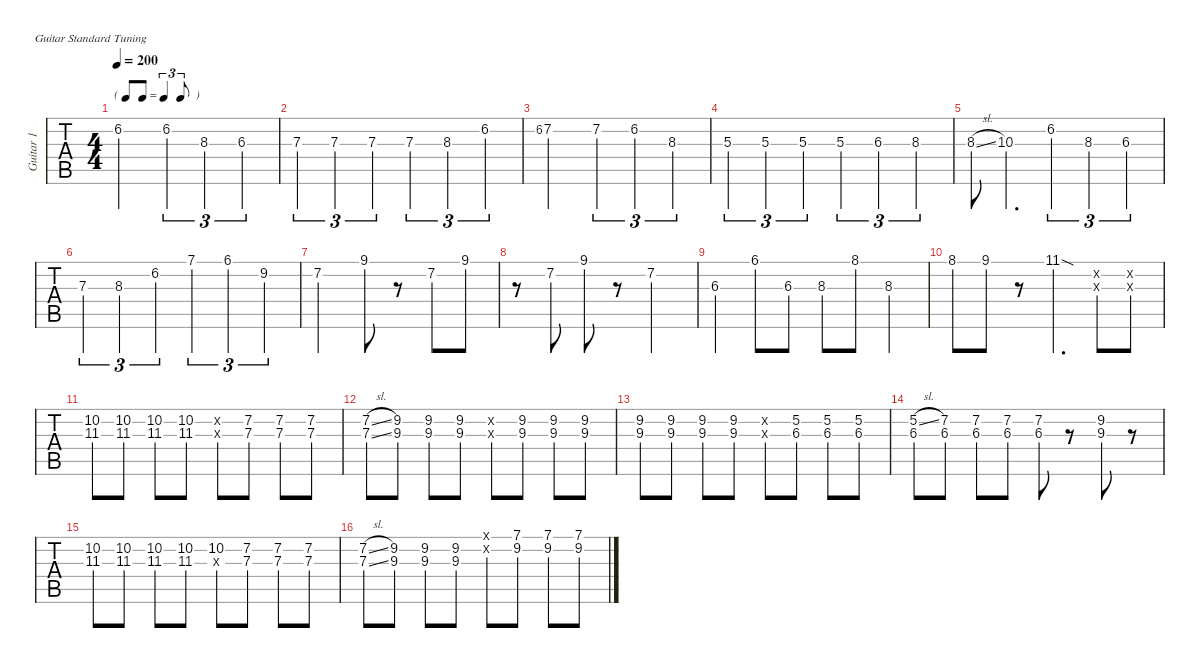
\defaultSystemsLayout 4
\hideDynamics
\bracketExtendMode nobrackets
\otherSystemsTrackNameOrientation horizontal
\track ("Guitar 1" "Guitar 1") {instrument acousticguitarsteel}
\staff {tabs}
\tuning (E4 B3 G3 D3 A2 E2)
\displaytranspose 0
\ts (4 4)
\tf triplet8th
\tempo 200
\clef g2
\ks c
6.2.2{dy mf beam Down} 6.2.4{tu (3 2) beam Down} 8.3{acc b}.4{tu (3 2) beam Down} 6.3{acc #}.4{tu (3 2) beam Down} |
7.3.4{tu (3 2) beam Down} 7.3.4{tu (3 2) beam Down} 7.3.4{tu (3 2) beam Down} 7.3.4{tu (3 2) beam Down} 8.3{acc b}.4{tu (3 2) beam Down} 6.2.4{tu (3 2) beam Down} |
6.2.8{gr} 7.2{acc #}.2{beam Down} 7.2{acc #}.4{tu (3 2) beam Down} 6.2.4{tu (3 2) beam Down} 8.3{acc b}.4{tu (3 2) beam Down} |
5.3.4{tu (3 2) beam Down} 5.3.4{tu (3 2) beam Down} 5.3.4{tu (3 2) beam Down} 5.3.4{tu (3 2) beam Down} 6.3{acc #}.4{tu (3 2) beam Down} 8.3{acc b}.4{tu (3 2) beam Down} |
8.3{sl acc #}.8{beam Down} 10.3.4{d beam Down} 6.2.4{tu (3 2) beam Down} 8.3{acc #}.4{tu (3 2) beam Down} 6.3{acc #}.4{tu (3 2) beam Down} |
7.3.4{tu (3 2) beam Down} 8.3{acc b}.4{tu (3 2) beam Down} 6.2.4{tu (3 2) beam Down} 7.1.4{tu (3 2) beam Down} 6.1{acc b}.4{tu (3 2) beam Down} 9.2{acc #}.4{tu (3 2) beam Down} |
7.2{acc #}.2{beam Down} 9.1{acc #}.8{beam Down} r.8 7.2{acc #}.8{beam Down} 9.1{acc #}.8{beam Down} |
r.8 7.2{acc #}.8{beam Down} 9.1{acc #}.8{beam Down} r.8 7.2{acc #}.2{beam Down} |
6.3{acc #}.4{beam Down} 6.1{acc b}.8{beam Down} 6.3{acc #}.8{beam Down} 8.3{acc b}.8{beam Down} 8.1.8{beam Down} 8.3{acc b}.4{beam Down} |
8.1.8{beam Down} 9.1{acc #}.8{beam Down} r.8 11.1{sod acc b}.4{d beam Down} (0.3{x} 0.2{x}).8{beam Up} (0.2{x} 0.3{x}).8{beam Up} |
(11.3{acc #} 10.2).8{dy mp} (11.3{acc #} 10.2).8 (11.3{acc #} 10.2).8 (11.3{acc #} 10.2).8 (11.3{x acc #} 10.2{x}).8 (7.3 7.2{acc #}).8 (7.3 7.2{acc #}).8 (7.3 7.2{acc #}).8 |
(7.3{sl} 7.2{sl acc #}).8 (9.3 9.2{acc #}).8 (9.3 9.2{acc #}).8 (9.3 9.2{acc #}).8 (9.3{x} 9.2{x acc #}).8 (9.3 9.2{acc #}).8 (9.3 9.2{acc #}).8 (9.3 9.2{acc #}).8 |
(9.3 9.2{acc #}).8 (9.3 9.2{acc #}).8 (9.3 9.2{acc #}).8 (9.3 9.2{acc #}).8 (9.3{x} 9.2{x acc #}).8 (6.3{acc #} 5.2).8 (6.3{acc #} 5.2).8 (6.3{acc #} 5.2).8 |
(6.3{acc #} 5.2{sl}).8 (6.3{acc #} 7.2{acc #}).8 (6.3{acc #} 7.2{acc #}).8 (6.3{acc #} 7.2{acc #}).8 (6.3{acc #} 7.2{acc #}).8 r.8 (9.3 9.2{acc #}).8 r.8 |
(11.3{acc #} 10.2).8 (11.3{acc #} 10.2).8 (11.3{acc #} 10.2).8 (11.3{acc #} 10.2).8 (11.3{x acc #} 10.2).8 (7.3 7.2{acc #}).8 (7.3 7.2{acc #}).8 (7.3 7.2{acc #}).8 |
(7.3{sl} 7.2{sl acc #}).8 (9.3 9.2{acc #}).8 (9.3 9.2{acc #}).8 (9.3 9.2{acc #}).8 (9.2{x acc #} 0.1{x}).8 (9.2{acc #} 7.1).8 (9.2{acc #} 7.1).8 (9.2{acc #} 7.1).8
